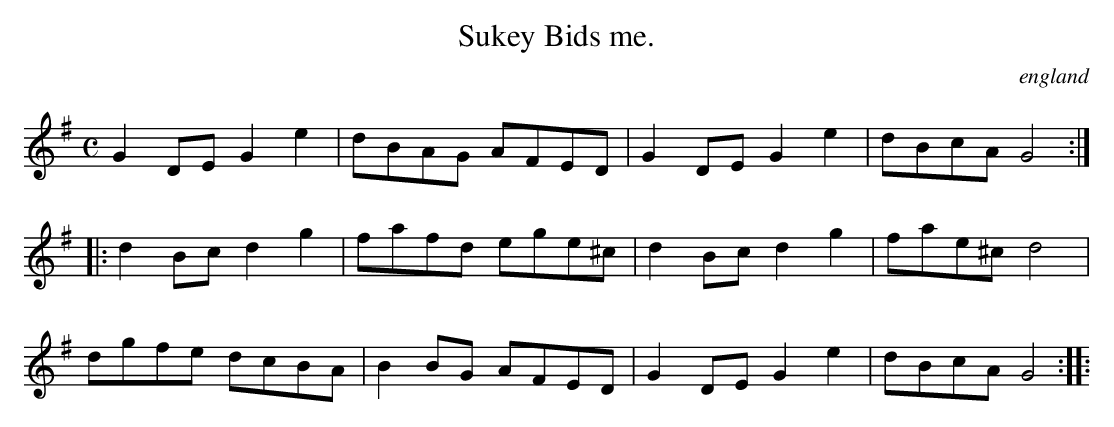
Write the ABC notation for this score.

X:1
T:Sukey Bids me.
O:england
M:C
L:1/8
K:G
G2DE G2e2|dBAG AFED |G2DE G2e2|dBcA  G4::
d2Bc d2g2|fafd ege^c|d2Bc d2g2|fae^c d4 |
dgfe dcBA|B2BG AFED |G2DE G2e2|dBcA  G4::
